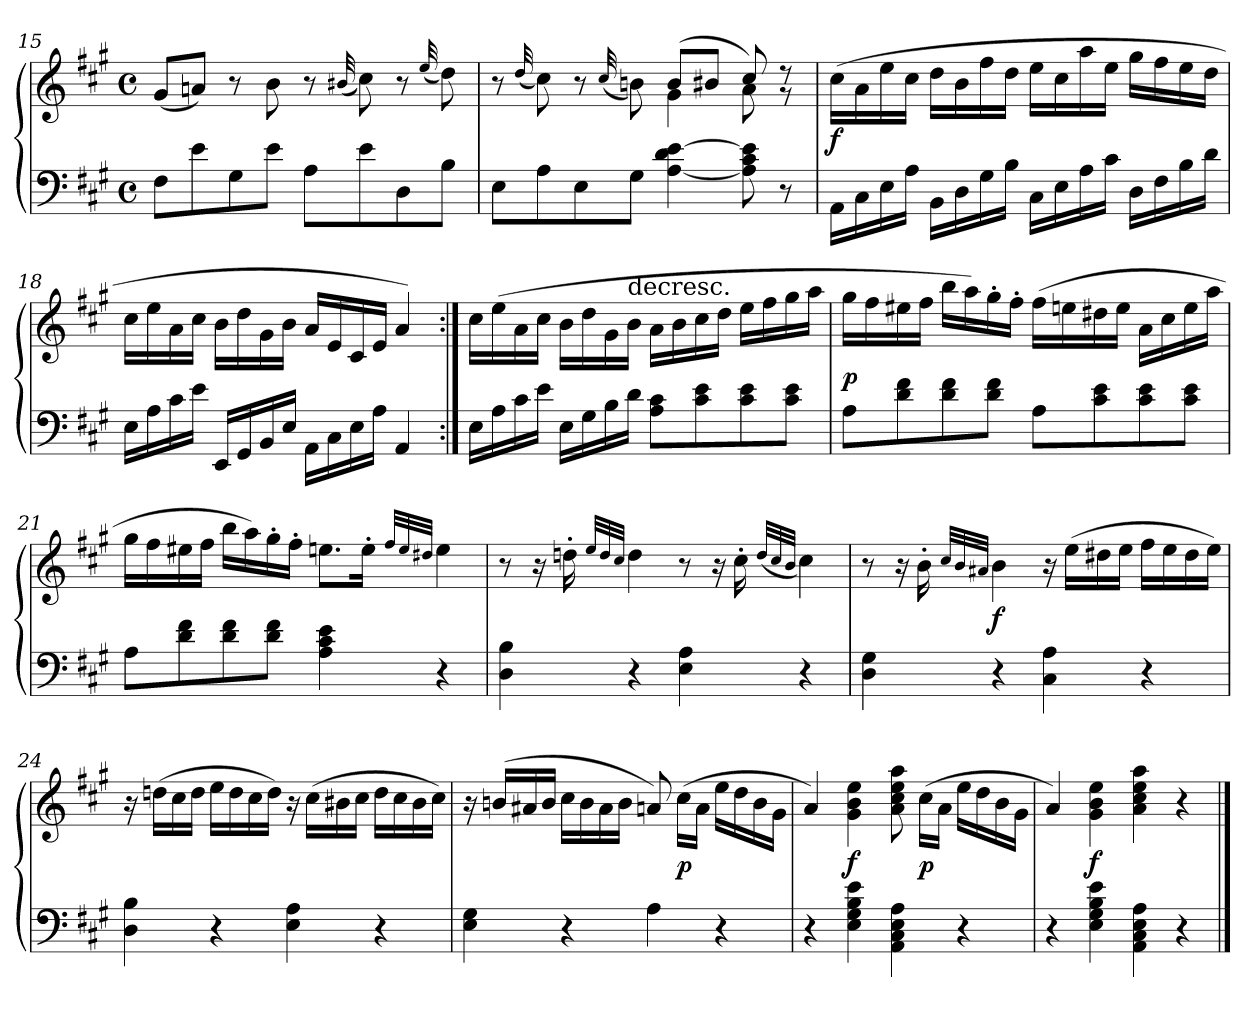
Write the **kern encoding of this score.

**kern	**kern	**dynam
*part1	*part1	*part1
*staff2	*staff1	*staff1/2
*clefF4	*clefG2	*
*k[f#c#g#]	*k[f#c#g#]	*
*M4/4	*M4/4	*
*met(c)	*met(c)	*
=15	=15	=15
8F#L	(8g#L	.
8e	8anJ)	.
8G#	8r	.
8eJ	8b	.
8AL	8r	.
.	(32qqb#X	.
8e	8cc#)	.
8D	8r	.
.	(32qqee	.
8BJ	8dd)	.
=16	=16	=16
*	*^	*
8EL	2ryy	8r	.
.	.	(32qqdd	.
8A	.	8cc#)	.
8E	.	8r	.
.	.	(32qqcc#	.
8G#J	.	8bn)	.
[4A 4d [4e	(8bL	4g#	.
.	8b#XJ	.	.
8A] 8c# 8e]	8cc#)	8a	.
8r	8r	8r	.
*	*v	*v	*
=17	=17	=17
16AALL	(16cc#LL	f
16C#	16a	.
16E	16ee	.
16AJJ	16cc#JJ	.
16BBLL	16ddLL	.
16D	16b	.
16G#	16ff#	.
16BJJ	16ddJJ	.
16C#LL	16eeLL	.
16E	16cc#	.
16A	16aa	.
16c#JJ	16eeJJ	.
16DLL	16gg#LL	.
16F#	16ff#	.
16B	16ee	.
16dJJ	16ddJJ	.
=18	=18	=18
16ELL	16cc#LL	.
16A	16ee	.
16c#	16a	.
16eJJ	16cc#JJ	.
16EELL	16bLL	.
16GG#	16dd	.
16BB	16g#	.
16EJJ	16bJJ	.
16AALL	16aLL	.
16C#	16e	.
16E	16c#	.
16AJJ	16eJJ	.
4AA	4a)	.
=19:|!	=19:|!	=19:|!
16ELL	16cc#LL	.
16A	(16ee	.
16c#	16a	.
16eJJ	16cc#JJ	.
16ELL	16bLL	.
16G#	16dd	.
16B	16g#	.
!	!LO:TX:t=decresc.	!
16dJJ	16bJJ	.
8A 8c#L	16aLL	.
.	16b	.
8c# 8e	16cc#	.
.	16ddJJ	.
8c# 8e	16eeLL	.
.	16ff#	.
8c# 8eJ	16gg#	.
.	16aaJJ	.
=20	=20	=20
8AL	16gg#LL	p
.	16ff#	.
8d 8f#	16ee#X	.
.	16ff#JJ	.
8d 8f#	16bbLL	.
.	16aa)	.
8d 8f#J	16gg#'	.
.	16ff#'JJ	.
8AL	(16ff#LL	.
.	16een	.
8c# 8e	16dd#X	.
.	16eeJJ	.
8c# 8e	16aLL	.
.	16cc#	.
8c# 8eJ	16ee	.
.	16aaJJ	.
=21	=21	=21
8AL	16gg#LL	.
.	16ff#	.
8d 8f#	16ee#X	.
.	16ff#JJ	.
8d 8f#	16bbLL	.
.	16aa)	.
8d 8f#J	16gg#'	.
.	16ff#'JJ	.
4A 4c# 4e	8.eenL	.
.	16ee'Jk	.
.	32qff#LLL	.
.	32qee	.
.	32qdd#XJJJ	.
4r	4ee	.
=22	=22	=22
4D 4B	8r	.
.	16r	.
.	16ddn'	.
.	32qeeLLL	.
.	32qdd	.
.	32qcc#JJJ	.
4r	4dd	.
4E 4A	8r	.
.	16r	.
.	16cc#'	.
.	(32qddLLL	.
.	32qcc#	.
.	32qbJJJ	.
4r	4cc#)	.
=23	=23	=23
4D 4G#	8r	.
.	16r	.
.	16b'	.
.	32qcc#LLL	.
.	32qb	.
.	32qa#XJJJ	.
4r	4b	f
4C# 4A	16r	.
.	(16eeLL	.
.	16dd#X	.
.	16eeJJ	.
4r	16ff#LL	.
.	16ee	.
.	16dd#	.
.	16eeJJ)	.
=24	=24	=24
4D 4B	16r	.
.	(16ddnLL	.
.	16cc#	.
.	16ddJJ	.
4r	16eeLL	.
.	16dd	.
.	16cc#	.
.	16ddJJ)	.
4E 4A	16r	.
.	(16cc#LL	.
.	16b#X	.
.	16cc#JJ	.
4r	16ddLL	.
.	16cc#	.
.	16b#	.
.	16cc#JJ)	.
=25	=25	=25
4E 4G#	16r	.
.	(16bnLL	.
.	16a#X	.
.	16bJJ	.
4r	16cc#LL	.
.	16b	.
.	16a#	.
.	16bJJ	.
4A	8an)	.
.	(16cc#LL	p
.	16aJJ	.
4r	16eeLL	.
.	16dd	.
.	16b	.
.	16g#JJ	.
=26	=26	=26
4r	4a)	.
4E 4G# 4B 4e	4g# 4b 4ee	f
4AA 4C# 4E 4A	8a 8cc# 8ee 8aa	.
.	(16cc#LL	p
.	16aJJ	.
4r	16eeLL	.
.	16dd	.
.	16b	.
.	16g#JJ	.
=27	=27	=27
4r	4a)	.
4E 4G# 4B 4e	4g# 4b 4ee	f
4AA 4C# 4E 4A	4a 4cc# 4ee 4aa	.
4r	4r	.
==	==	==
*-	*-	*-
